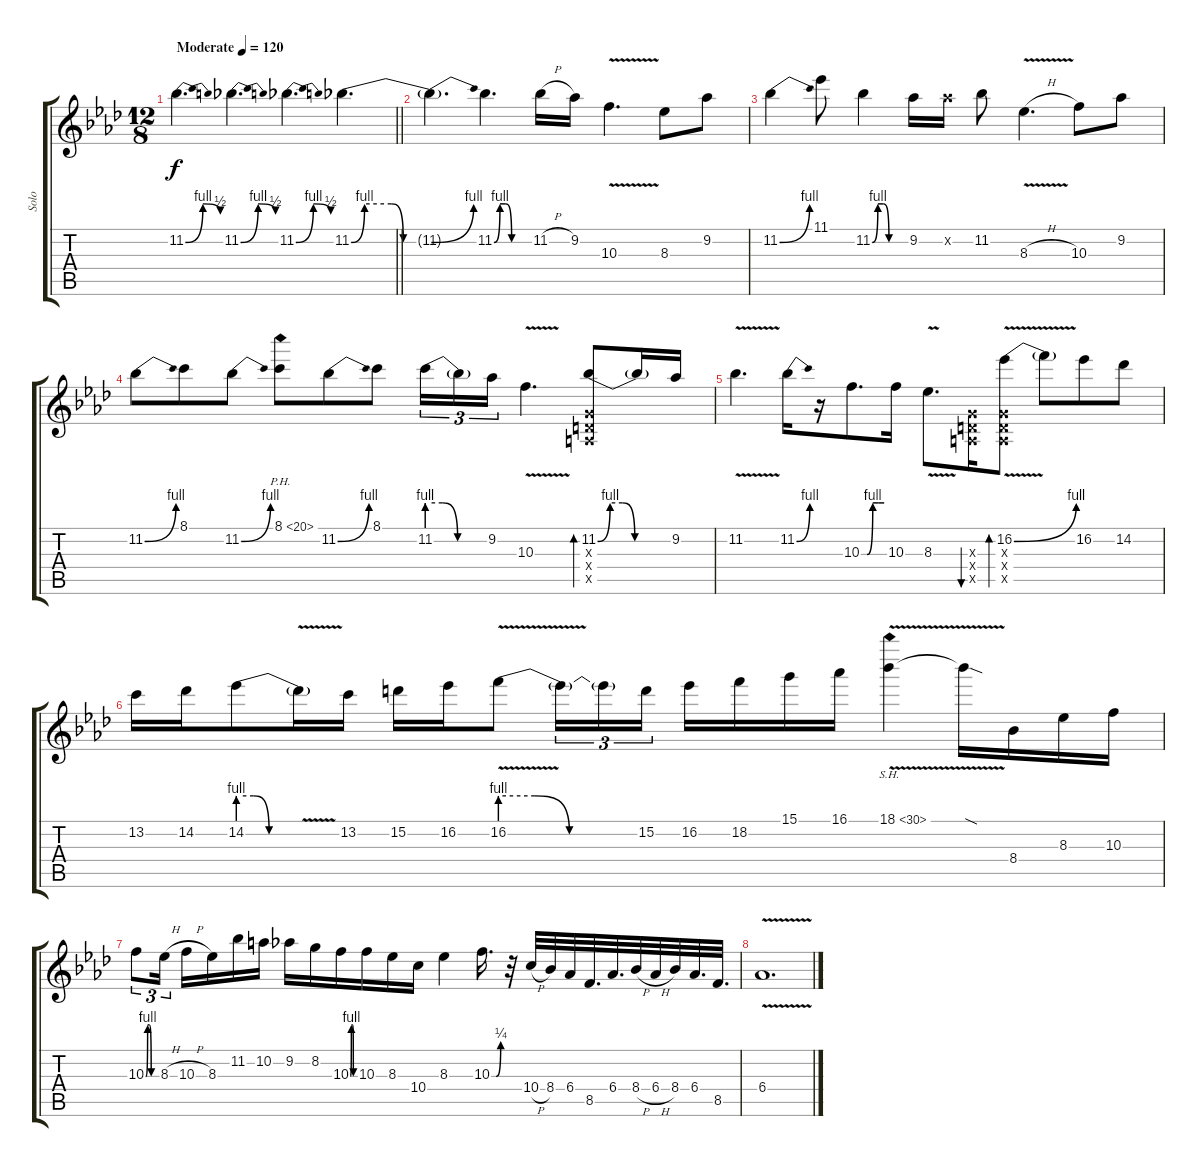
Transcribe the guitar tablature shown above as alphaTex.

\track ("Solo" "Solo") {instrument overdrivenguitar}
\staff {score tabs}
\tuning (E4 B3 G3 D3 A2 E2) {hide}
\ts (12 8)
\tempo (120 "Moderate")
\clef g2
\barLineRight lightlight
\ks ab
11.2{be (bendrelease 0 0 15 4 45 4 60 2)}.4{d dy f instrument overdrivenguitar} 11.2{be (bendrelease 0 0 15 4 45 4 60 2)}.4{d} 11.2{be (bendrelease 0 0 15 4 45 4 60 2)}.4{d} 11.2{be (custom 0 0 10 4 30 4 39 0 45 0 60 0)}.4{d} |
11.2{be (bend 0 0 60 4) t}.4{d} 11.2{be (custom 0 0 10 4 20 4 30 0 60 0)}.4{d} 11.2{h}.16 9.2.16 10.3{v}.4{d} 8.3.8 9.2.8 |
11.2{be (bend 0 0 60 4)}.4 11.1.8 11.2{be (custom 0 0 10 4 20 4 30 0 60 0)}.4 9.2.16 9.2{x}.16 11.2.8 8.3{v h}.4{d} 10.3.8 9.2.8 |
11.2{be (bend 0 0 60 4)}.8 8.1.8 11.2{be (bend 0 0 60 4)}.8 8.1{ph 12}.8 11.2{be (bend 0 0 60 4)}.8 8.1.8 11.2{be (custom 0 4 15 4 30 0 60 0)}.16{tu (3 2)} 11.2{t}.16{tu (3 2)} 9.2.16{tu (3 2)} 10.3{v}.4{d} (11.2{be (custom 0 0 10 4 20 4 30 0 60 0)} 0.3{x} 0.4{x} 0.5{x}).8{bd 60} 11.2{t}.16 9.2.16 |
11.2{v}.4{d} 11.2{be (bend 0 0 60 4)}.16 r.16 10.3{be (custom 0 0 15 0 30 4 45 4 60 4)}.8{d} 10.3.16 8.3{v}.8{d} (0.3{x} 0.4{x} 0.5{x}).16{bu 60} (16.2{be (bend 0 0 60 4) v} 0.3{x} 0.4{x} 0.5{x}).8{bd 60} 16.2{t}.8 16.2.8 14.2.8 |
13.2.16 14.2.16 14.2{be (custom 0 4 15 4 30 0 60 0)}.8 14.2{v t}.16 13.2.16 15.2.16 16.2.16 16.2{be (custom 0 4 15 4 30 0 60 0) v}.8 16.2{t}.16{tu (3 2)} 16.2{t}.16{tu (3 2)} 15.2.16{tu (3 2)} 16.2.16 18.2.16 15.1.16 16.1.16 18.1{sh 12 v}.4 18.1{sod t}.16 8.4.16 8.3.16 10.3.16 |
10.3{be (custom 0 0 10 4 20 4 30 0 60 0)}.8{tu (3 2)} 8.3{h}.16{tu (3 2) beam splitsecondary} 10.3{h}.16 8.3.16 11.2.16 10.2.16 9.2.16 8.2.16 10.3{be (custom 0 0 10 4 20 4 30 4 38 0 60 0)}.16 10.3.16 8.3.16 10.4.16 8.3.4 10.3{be (custom 0 0 13 0 15 0 30 0 60 1)}.16{d} r.32 10.4{h}.32 8.4.32 6.4.32 8.5.32{d} 6.4.32{d} 8.4{h}.32 6.4{h}.32 8.4.32 6.4.32{d} 8.5.32{d} |
6.4{v}.1{d volume 0}
